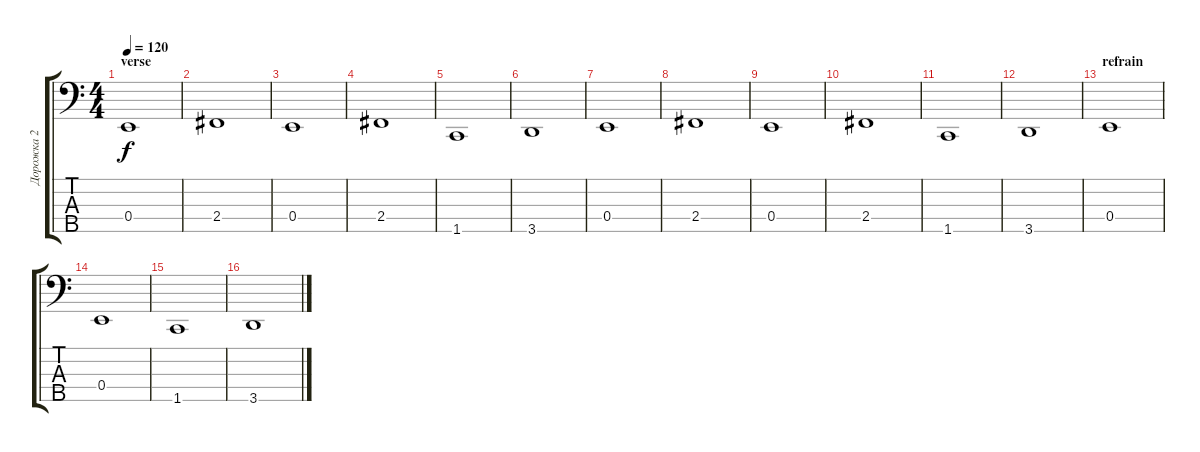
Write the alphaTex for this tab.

\track ("Дорожка 2" "Дорожка 2") {instrument electricbassfinger}
\staff {score tabs}
\tuning (G2 D2 A1 E1 B0) {hide}
\ts (4 4)
\section ("" "verse")
\tempo 120
\clef f4
\ks c
0.4.1{dy f instrument electricbassfinger} |
2.4.1 |
0.4.1 |
2.4.1 |
1.5.1 |
3.5.1 |
0.4.1 |
2.4.1 |
0.4.1 |
2.4.1 |
1.5.1 |
3.5.1 |
\section ("" "refrain")
0.4.1 |
0.4.1 |
1.5.1 |
3.5.1
